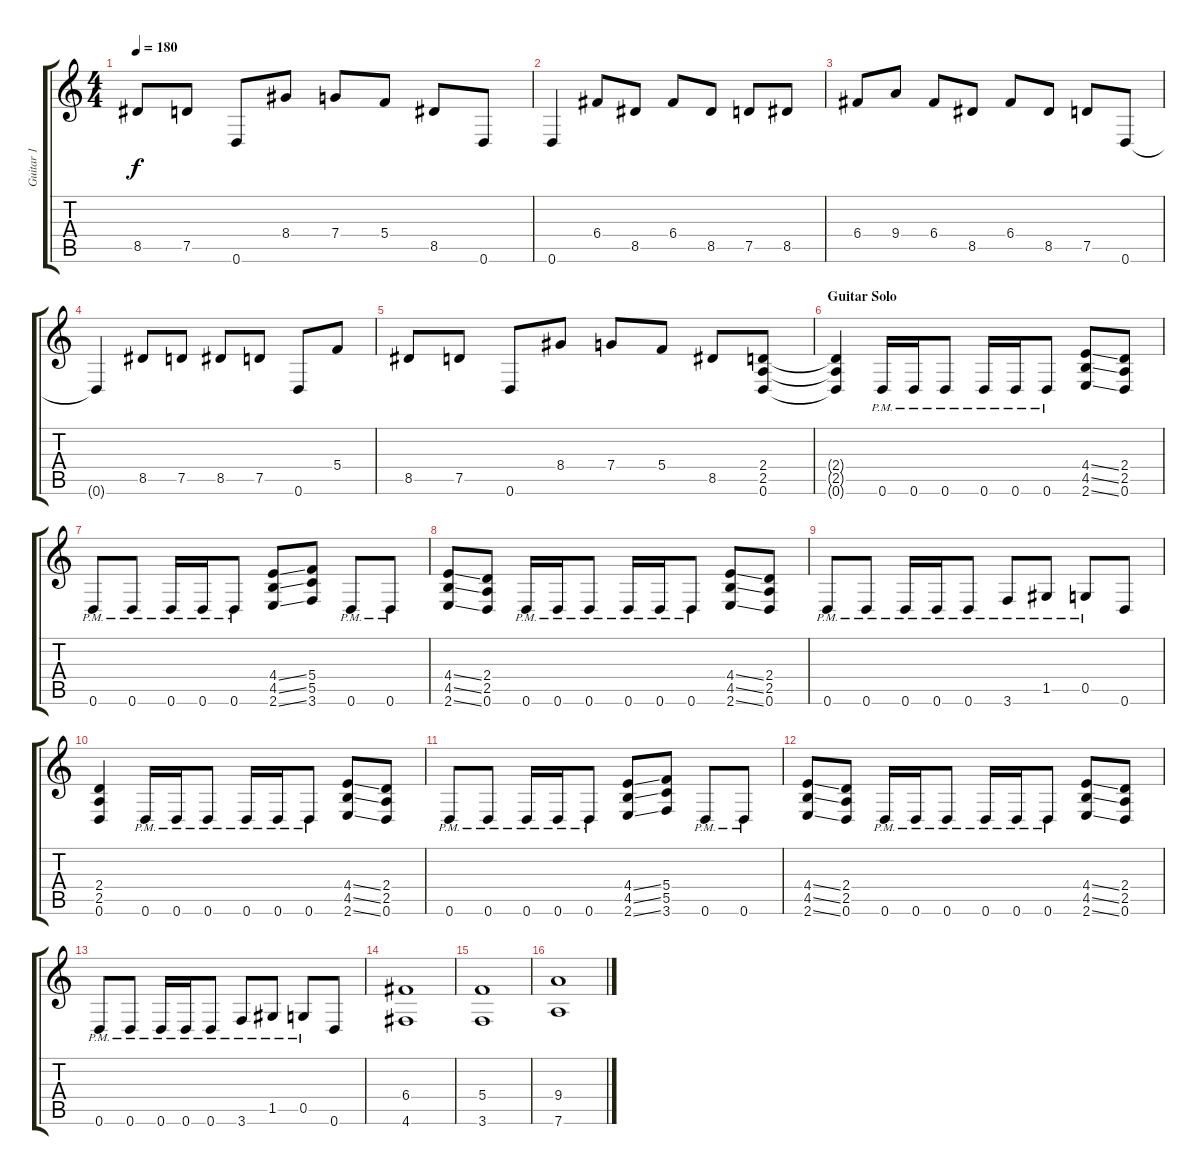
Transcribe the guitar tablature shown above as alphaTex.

\track ("Guitar 1" "Guitar 1") {instrument distortionguitar}
\staff {score tabs}
\tuning (D4 A3 F3 C3 G2 D2) {hide}
\ts (4 4)
\tempo 180
\clef g2
\ks c
8.5.8{dy f} 7.5.8 0.6.8 8.4.8 7.4.8 5.4.8 8.5.8 0.6.8 |
0.6.4 6.4.8 8.5.8 6.4.8 8.5.8 7.5.8 8.5.8 |
6.4.8 9.4.8 6.4.8 8.5.8 6.4.8 8.5.8 7.5.8 0.6.8 |
0.6{t}.4 8.5.8 7.5.8 8.5.8 7.5.8 0.6.8 5.4.8 |
8.5.8 7.5.8 0.6.8 8.4.8 7.4.8 5.4.8 8.5.8 (2.4 2.5 0.6).8 |
\section ("" "Guitar Solo")
(2.4{t} 2.5{t} 0.6{t}).4 0.6{pm}.16 0.6{pm}.16 0.6{pm}.8 0.6{pm}.16 0.6{pm}.16 0.6{pm}.8 (4.4{ss} 4.5{ss} 2.6{ss}).8 (2.4 2.5 0.6).8 |
0.6{pm}.8 0.6{pm}.8 0.6{pm}.16 0.6{pm}.16 0.6{pm}.8 (4.4{ss} 4.5{ss} 2.6{ss}).8 (5.4 5.5 3.6).8 0.6{pm}.8 0.6{pm}.8 |
(4.4{ss} 4.5{ss} 2.6{ss}).8 (2.4 2.5 0.6).8 0.6{pm}.16 0.6{pm}.16 0.6{pm}.8 0.6{pm}.16 0.6{pm}.16 0.6{pm}.8 (4.4{ss} 4.5{ss} 2.6{ss}).8 (2.4 2.5 0.6).8 |
0.6{pm}.8 0.6{pm}.8 0.6{pm}.16 0.6{pm}.16 0.6{pm}.8 3.6{pm}.8 1.5{pm}.8 0.5{pm}.8 0.6.8 |
(2.4 2.5 0.6).4 0.6{pm}.16 0.6{pm}.16 0.6{pm}.8 0.6{pm}.16 0.6{pm}.16 0.6{pm}.8 (4.4{ss} 4.5{ss} 2.6{ss}).8 (2.4 2.5 0.6).8 |
0.6{pm}.8 0.6{pm}.8 0.6{pm}.16 0.6{pm}.16 0.6{pm}.8 (4.4{ss} 4.5{ss} 2.6{ss}).8 (5.4 5.5 3.6).8 0.6{pm}.8 0.6{pm}.8 |
(4.4{ss} 4.5{ss} 2.6{ss}).8 (2.4 2.5 0.6).8 0.6{pm}.16 0.6{pm}.16 0.6{pm}.8 0.6{pm}.16 0.6{pm}.16 0.6{pm}.8 (4.4{ss} 4.5{ss} 2.6{ss}).8 (2.4 2.5 0.6).8 |
0.6{pm}.8 0.6{pm}.8 0.6{pm}.16 0.6{pm}.16 0.6{pm}.8 3.6{pm}.8 1.5{pm}.8 0.5{pm}.8 0.6.8 |
(6.4 4.6).1 |
(5.4 3.6).1 |
(9.4 7.6).1
